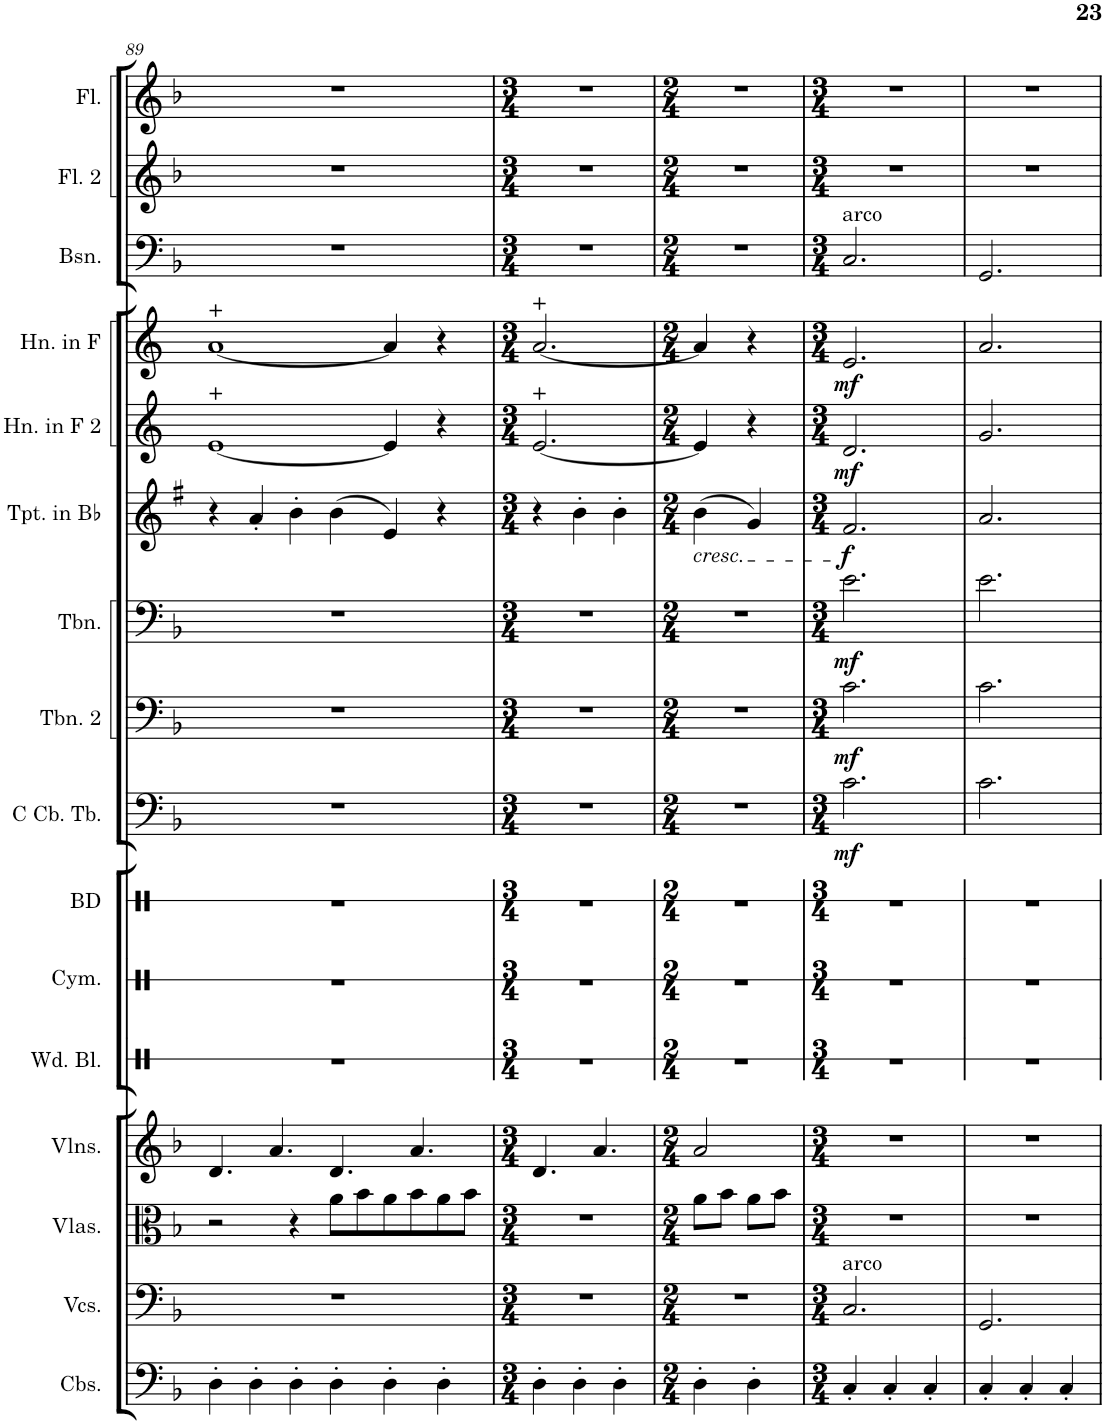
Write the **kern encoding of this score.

**kern	**kern	**kern	**kern	**kern	**kern	**kern	**kern	**dynam	**kern	**dynam	**kern	**dynam	**kern	**dynam	**kern	**dynam	**kern	**dynam	**kern	**kern	**kern
*part16	*part15	*part14	*part13	*part12	*part11	*part10	*part9	*part9	*part8	*part8	*part7	*part7	*part6	*part6	*part5	*part5	*part4	*part4	*part3	*part2	*part1
*staff16	*staff15	*staff14	*staff13	*staff12	*staff11	*staff10	*staff9	*staff9	*staff8	*staff8	*staff7	*staff7	*staff6	*staff6	*staff5	*staff5	*staff4	*staff4	*staff3	*staff2	*staff1
*I"Contrabasses	*I"Violoncellos	*I"Violas	*I"Violins	*I"Wood Blocks	*I"Cymbals	*I"Bass Drum	*I"C Contrabass Tuba	*	*I"Trombone 2	*	*I"Trombone	*	*I"Trumpet in Bb	*	*I"Horn in F 2	*	*I"Horn in F	*	*I"Bassoon	*I"Flute 2	*I"Flute
*I'Cbs.	*I'Vcs.	*I'Vlas.	*I'Vlns.	*I'Wd. Bl.	*I'Cym.	*I'BD	*I'C Cb. Tb.	*	*I'Tbn. 2	*	*I'Tbn.	*	*I'Tpt. in Bb	*	*I'Hn. in F 2	*	*I'Hn. in F	*	*I'Bsn.	*I'Fl. 2	*I'Fl.
!!LO:PB:g=z
*clefF4	*clefF4	*clefC3	*clefG2	*clefX	*clefX	*clefX	*clefF4	*	*clefF4	*	*clefF4	*	*clefG2	*	*clefG2	*	*clefG2	*	*clefF4	*clefG2	*clefG2
*Trd7c12	*	*	*	*	*	*	*	*	*	*	*	*	*Trd1c2	*	*Trd4c7	*	*Trd4c7	*	*	*	*
*k[b-]	*k[b-]	*k[b-]	*k[b-]	*k[]	*k[]	*k[]	*k[b-]	*	*k[b-]	*	*k[b-]	*	*k[f#]	*	*k[]	*	*k[]	*	*k[b-]	*k[b-]	*k[b-]
*M6/4	*M6/4	*M6/4	*M6/4	*M6/4	*M6/4	*M6/4	*M6/4	*	*M6/4	*	*M6/4	*	*M6/4	*	*M6/4	*	*M6/4	*	*M6/4	*M6/4	*M6/4
=89	=89	=89	=89	=89	=89	=89	=89	=89	=89	=89	=89	=89	=89	=89	=89	=89	=89	=89	=89	=89	=89
4D'\	1.r	2r	4.d/	1.r	1.r	1.r	1.r	.	1.r	.	1.r	.	4r	.	[1e	.	[1a	.	1.r	1.r	1.r
4D'\	.	.	.	.	.	.	.	.	.	.	.	.	4a'/	.	.	.	.	.	.	.	.
.	.	.	4.a/	.	.	.	.	.	.	.	.	.	.	.	.	.	.	.	.	.	.
4D'\	.	4r	.	.	.	.	.	.	.	.	.	.	4b'\	.	.	.	.	.	.	.	.
4D'\	.	8a\L	4.d/	.	.	.	.	.	.	.	.	.	(4b\	.	.	.	.	.	.	.	.
.	.	8b-\	.	.	.	.	.	.	.	.	.	.	.	.	.	.	.	.	.	.	.
4D'\	.	8a\	.	.	.	.	.	.	.	.	.	.	4e/)	.	4e/]	.	4a/]	.	.	.	.
.	.	8b-\	4.a/	.	.	.	.	.	.	.	.	.	.	.	.	.	.	.	.	.	.
4D'\	.	8a\	.	.	.	.	.	.	.	.	.	.	4r	.	4r	.	4r	.	.	.	.
.	.	8b-\J	.	.	.	.	.	.	.	.	.	.	.	.	.	.	.	.	.	.	.
=90	=90	=90	=90	=90	=90	=90	=90	=90	=90	=90	=90	=90	=90	=90	=90	=90	=90	=90	=90	=90	=90
*M3/4	*M3/4	*M3/4	*M3/4	*M3/4	*M3/4	*M3/4	*M3/4	*	*M3/4	*	*M3/4	*	*M3/4	*	*M3/4	*	*M3/4	*	*M3/4	*M3/4	*M3/4
4D'\	2.r	2.r	4.d/	2.r	2.r	2.r	2.r	.	2.r	.	2.r	.	4r	.	[2.e/	.	[2.a/	.	2.r	2.r	2.r
4D'\	.	.	.	.	.	.	.	.	.	.	.	.	4b'\	.	.	.	.	.	.	.	.
.	.	.	4.a/	.	.	.	.	.	.	.	.	.	.	.	.	.	.	.	.	.	.
4D'\	.	.	.	.	.	.	.	.	.	.	.	.	4b'\	.	.	.	.	.	.	.	.
=91	=91	=91	=91	=91	=91	=91	=91	=91	=91	=91	=91	=91	=91	=91	=91	=91	=91	=91	=91	=91	=91
*M2/4	*M2/4	*M2/4	*M2/4	*M2/4	*M2/4	*M2/4	*M2/4	*	*M2/4	*	*M2/4	*	*M2/4	*	*M2/4	*	*M2/4	*	*M2/4	*M2/4	*M2/4
!	!	!	!	!	!	!	!	!	!	!	!	!	!LO:TX:b:i:t=cresc.	!	!	!	!	!	!	!	!
4D'\	2r	8a\L	2a/	2r	2r	2r	2r	.	2r	.	2r	.	(4b\	.	4e/]	.	4a/]	.	2r	2r	2r
.	.	8b-\J	.	.	.	.	.	.	.	.	.	.	.	.	.	.	.	.	.	.	.
4D'\	.	8a\L	.	.	.	.	.	.	.	.	.	.	4g/)	.	4r	.	4r	.	.	.	.
.	.	8b-\J	.	.	.	.	.	.	.	.	.	.	.	.	.	.	.	.	.	.	.
=92	=92	=92	=92	=92	=92	=92	=92	=92	=92	=92	=92	=92	=92	=92	=92	=92	=92	=92	=92	=92	=92
*M3/4	*M3/4	*M3/4	*M3/4	*M3/4	*M3/4	*M3/4	*M3/4	*	*M3/4	*	*M3/4	*	*M3/4	*	*M3/4	*	*M3/4	*	*M3/4	*M3/4	*M3/4
!	!	!	!	!	!	!	!	!	!	!	!	!	!	!	!	!	!	!	!LO:TX:a:t=arco	!	!
!	!LO:TX:a:t=arco	!	!	!	!	!	!	!	!	!	!	!	!	!	!	!	!	!	!	!	!
!	!	!	!	!	!	!	!	!LO:DY:b	!	!LO:DY:b	!	!LO:DY:b	!	!LO:DY:b	!	!LO:DY:b	!	!LO:DY:b	!	!	!
4C'/	2.C/	2.r	2.r	2.r	2.r	2.r	2.c\	mf	2.c\	mf	2.e\	mf	2.f#/	f	2.d/	mf	2.e/	mf	2.C/	2.r	2.r
4C'/	.	.	.	.	.	.	.	.	.	.	.	.	.	.	.	.	.	.	.	.	.
4C'/	.	.	.	.	.	.	.	.	.	.	.	.	.	.	.	.	.	.	.	.	.
=93	=93	=93	=93	=93	=93	=93	=93	=93	=93	=93	=93	=93	=93	=93	=93	=93	=93	=93	=93	=93	=93
4C'/	2.GG/	2.r	2.r	2.r	2.r	2.r	2.c\	.	2.c\	.	2.e\	.	2.a/	.	2.g/	.	2.a/	.	2.GG/	2.r	2.r
4C'/	.	.	.	.	.	.	.	.	.	.	.	.	.	.	.	.	.	.	.	.	.
4C'/	.	.	.	.	.	.	.	.	.	.	.	.	.	.	.	.	.	.	.	.	.
=	=	=	=	=	=	=	=	=	=	=	=	=	=	=	=	=	=	=	=	=	=
*-	*-	*-	*-	*-	*-	*-	*-	*-	*-	*-	*-	*-	*-	*-	*-	*-	*-	*-	*-	*-	*-
